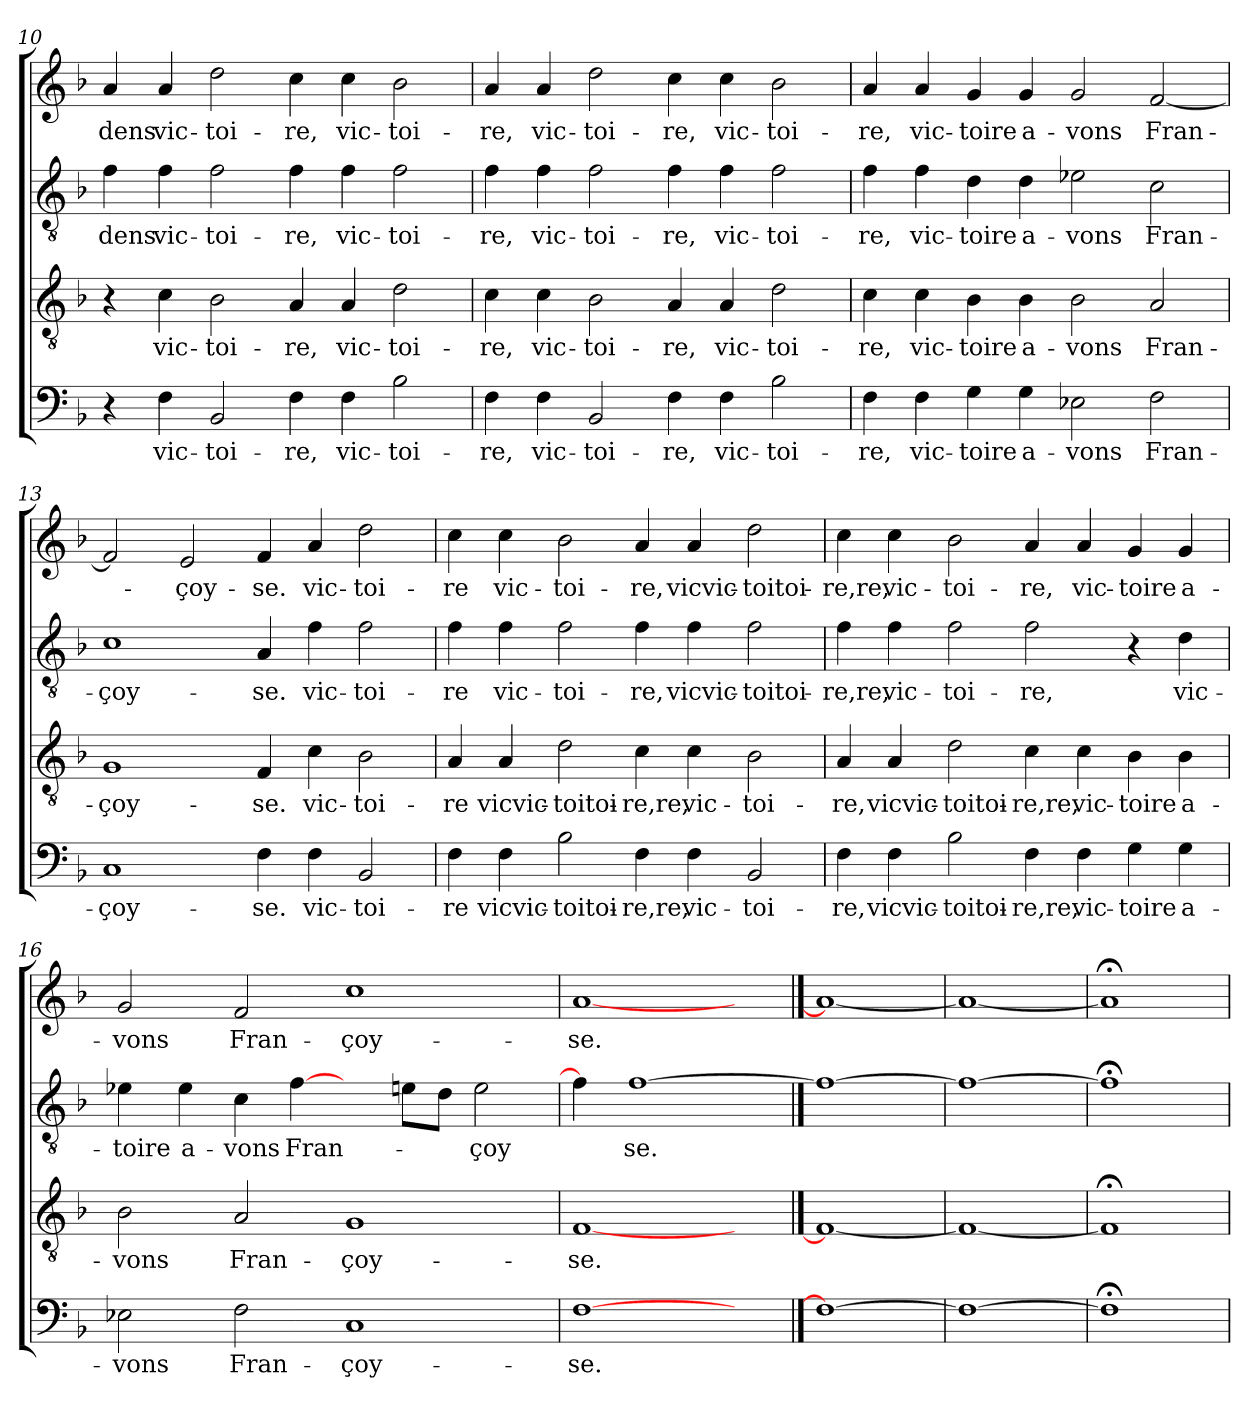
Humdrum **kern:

**kern	**text	**kern	**text	**kern	**text	**kern	**text
*part4	*part4	*part3	*part3	*part2	*part2	*part1	*part1
*staff4	*staff4	*staff3	*staff3	*staff2	*staff2	*staff1	*staff1
*clefF4	*	*clefGv2	*	*clefGv2	*	*clefG2	*
*k[b-]	*	*k[b-]	*	*k[b-]	*	*k[b-]	*
=10	=10	=10	=10	=10	=10	=10	=10
4r	.	4r	.	4f	-dens	4a	-dens
4F	vic-	4c	vic-	4f	vic-	4a	vic-
2BB-	-toi-	2B-	-toi-	2f	-toi-	2dd	-toi-
4F	-re,	4A	-re,	4f	-re,	4cc	-re,
4F	vic-	4A	vic-	4f	vic-	4cc	vic-
2B-	-toi-	2d	-toi-	2f	-toi-	2b-	-toi-
=11	=11	=11	=11	=11	=11	=11	=11
4F	-re,	4c	-re,	4f	-re,	4a	-re,
4F	vic-	4c	vic-	4f	vic-	4a	vic-
2BB-	-toi-	2B-	-toi-	2f	-toi-	2dd	-toi-
4F	-re,	4A	-re,	4f	-re,	4cc	-re,
4F	vic-	4A	vic-	4f	vic-	4cc	vic-
2B-	-toi-	2d	-toi-	2f	-toi-	2b-	-toi-
=12	=12	=12	=12	=12	=12	=12	=12
4F	-re,	4c	-re,	4f	-re,	4a	-re,
4F	vic-	4c	vic-	4f	vic-	4a	vic-
4G	-toire	4B-	-toire	4d	-toire	4g	-toire
4G	a-	4B-	a-	4d	a-	4g	a-
2E-X	-vons	2B-	-vons	2e-X	-vons	2g	-vons
2F	Fran-	2A	Fran-	2c	Fran-	[2f	Fran-
!!LO:LB:g=z
=13	=13	=13	=13	=13	=13	=13	=13
1C	-çoy-	1G	-çoy-	1c	-çoy-	2f]	.
.	.	.	.	.	.	2e	-çoy-
4F	-se.	4F	-se.	4A	-se.	4f	-se.
4F	vic-	4c	vic-	4f	vic-	4a	vic-
2BB-	-toi-	2B-	-toi-	2f	-toi-	2dd	-toi-
=14	=14	=14	=14	=14	=14	=14	=14
4F	-re	4A	-re	4f	-re	4cc	-re
4F	-vicvic-	4A	vicvic-	4f	vic-	4cc	vic-
2B-	-toitoi-	2d	-toitoi-	2f	-toi-	2b-	-toi-
4F	-re,re,	4c	-re,re,	4f	-re,	4a	-re,
4F	vic-	4c	vic-	4f	vicvic-	4a	vicvic-
2BB-	-toi-	2B-	-toi-	2f	-toitoi-	2dd	-toitoi-
=15	=15	=15	=15	=15	=15	=15	=15
4F	-re,	4A	-re,	4f	-re,re,	4cc	-re,re,
4F	vicvic-	4A	vicvic-	4f	vic-	4cc	vic-
2B-	-toitoi-	2d	-toitoi-	2f	-toi-	2b-	-toi-
4F	-re,re,	4c	-re,re,	2f	-re,	4a	-re,
4F	vic-	4c	vic-	.	.	4a	vic-
4G	-toire	4B-	-toire	4r	.	4g	-toire
4G	a-	4B-	a-	4d	vic-	4g	a-
=16	=16	=16	=16	=16	=16	=16	=16
2E-X	-vons	2B-	-vons	4e-X	-toire	2g	-vons
.	.	.	.	4e-	a-	.	.
2F	Fran-	2A	Fran-	4c	-vons	2f	Fran-
.	.	.	.	[4f	Fran-	.	.
1C	-çoy-	1G	-çoy-	4ryy	.	1cc	-çoy-
.	.	.	.	8enL	.	.	.
.	.	.	.	8dJ	.	.	.
.	.	.	.	2e	-çoy	.	.
=17	=17	=17	=17	=17	=17	=17	=17
[1F	-se.	[1F	-se.	4f]	.	[1a	-se.
.	.	.	.	[1f	se.	.	.
4ryy	.	4ryy	.	.	.	4ryy	.
==18	==18	==18	==18	==18	==18	==18	==18
1F_	.	1F_	.	1f_	.	1a_	.
=19	=19	=19	=19	=19	=19	=19	=19
1F_	.	1F_	.	1f_	.	1a_	.
=20	=20	=20	=20	=20	=20	=20	=20
1F;<]	.	1F;<]	.	1f;<]	.	1a;<]	.
=	=	=	=	=	=	=	=
*-	*-	*-	*-	*-	*-	*-	*-
